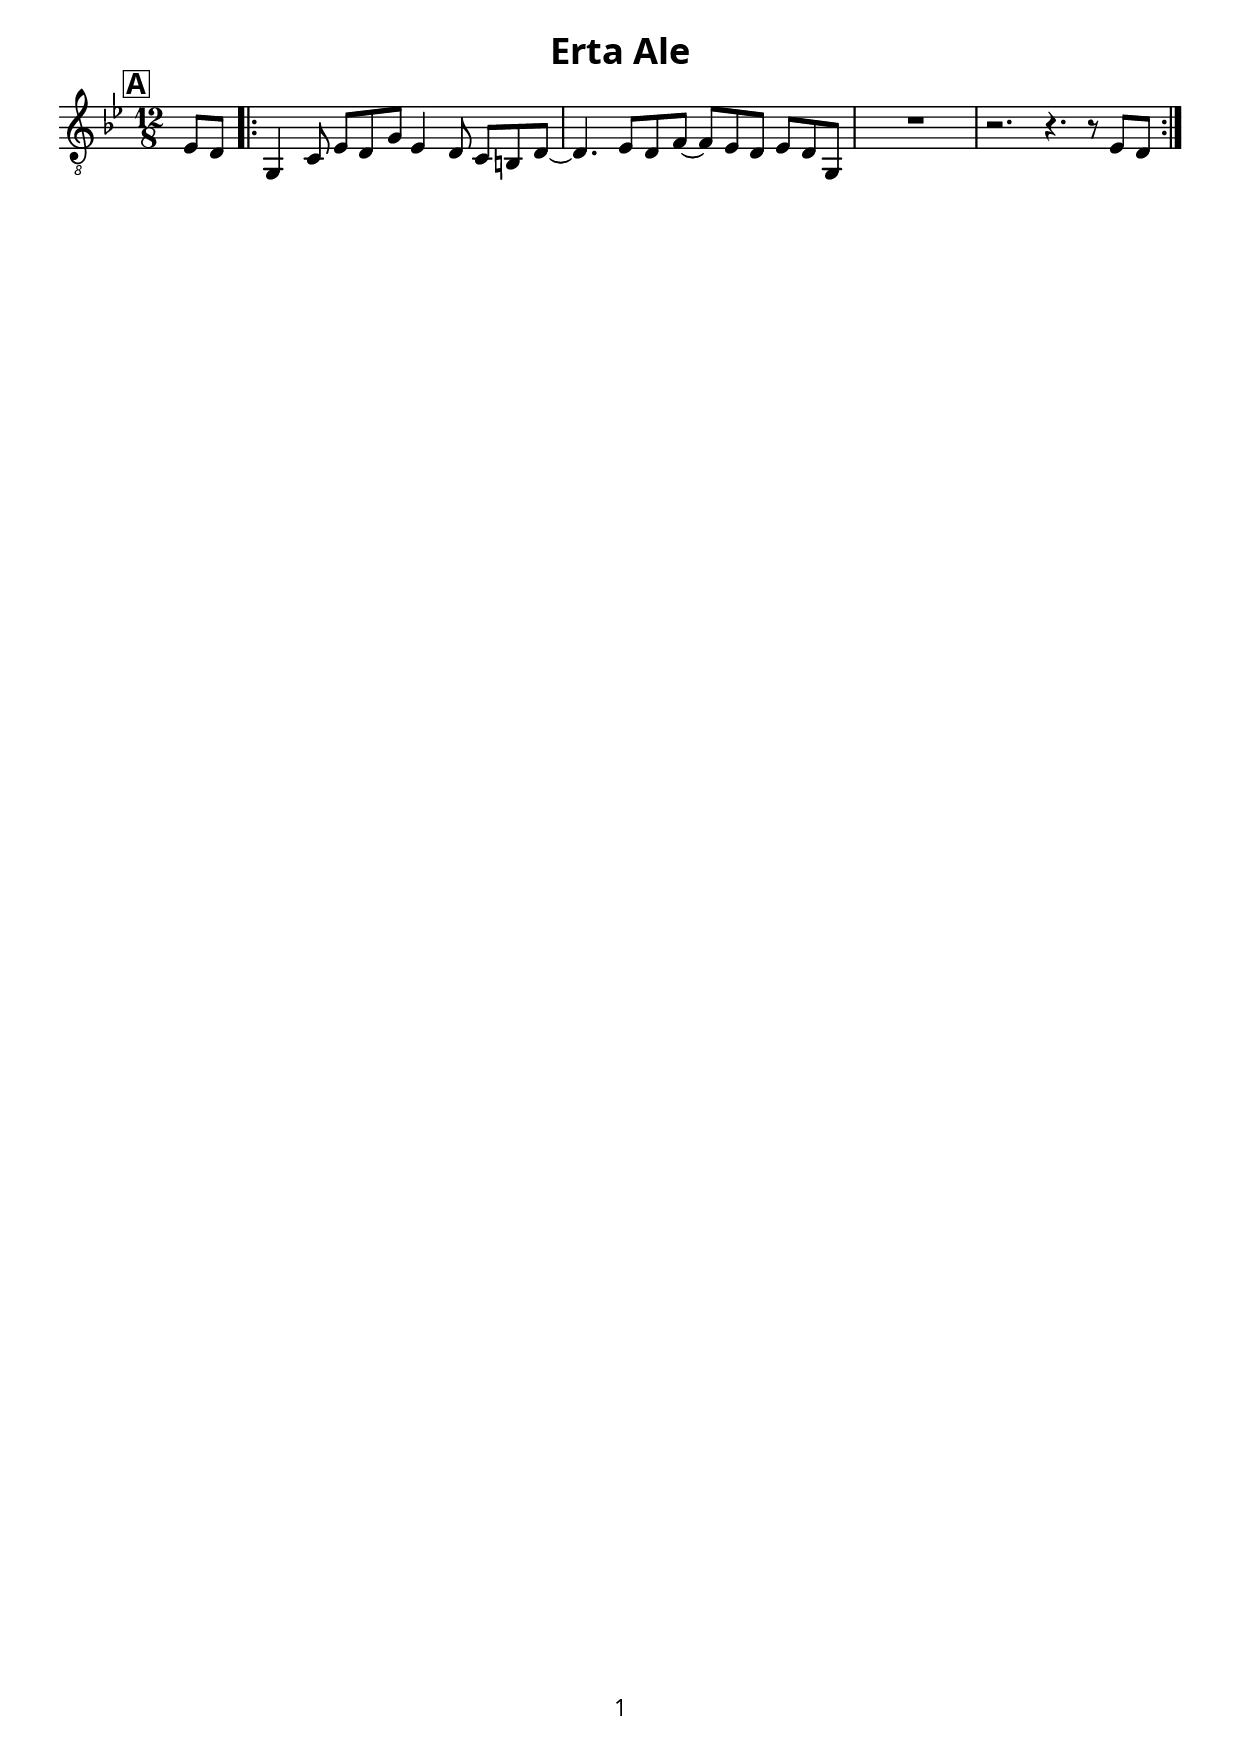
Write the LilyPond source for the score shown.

% {{{ PARAMETRI
  myTitle = "Erta Ale"
  myKey = \key bes \major
  myTime = \time 12/8 
  myTempo =  #(ly:make-moment 60 4)
% }}}

% INTESTAZIONE {{{
\version "2.18.2"

\header {
  title = \myTitle
}

\paper{
  print-first-page-number = ##t
  oddHeaderMarkup = \markup \null
  evenHeaderMarkup = \markup \null
  oddFooterMarkup = \markup {
    \fill-line {
      \on-the-fly \print-page-number-check-first
      \fromproperty #'page:page-number-string
    }
  }
  evenFooterMarkup = \oddFooterMarkup
  #(set-global-staff-size 10)
  myStaffSize = #20
  fonts = #(make-pango-font-tree
  "FontAwesome"
  "FontAwesome"
  "FontAwesome"
  (/ myStaffSize 20))
}

global = {
  \myKey
  \numericTimeSignature
  \myTime
  \set Score.markFormatter = #format-mark-box-alphabet
}
\layout { indent = #0 }
%}}}

% {{{ PARTE A
  temaA = {
    \partial 4 ees8 d
    \repeat volta 2{
      g,4 c8 ees d g ees4 d8 c b d~ |
      d4. ees8 d f~ f ees d ees d g,|
      R1*12/8 |
      r2. r4. r8 ees'8 d |
    }
  }

  accordiA = \chordmode{
  }
% }}}

% SCORE {{{
tema = \relative c {
  \mark \default
  \temaA \break
}

chordsPart ={
  \new ChordNames {
    \set chordChanges = ##t
    \accordiA
  }
}

temaPart = \new Staff \with {
  instrumentName = ""
  midiInstrument = "piano"
} { \clef "treble_8" \global \tema }

scoreContent = << 
  \chordsPart
  \temaPart
>>
%}}}

% {{{ BOOKS
  \book{
    \bookOutputSuffix "C"
    \score {
      \scoreContent
      \layout {}
      \midi { \context { \Score tempoWholesPerMinute = #(ly:make-moment 90 4) } }
    }
  }
% }}}
